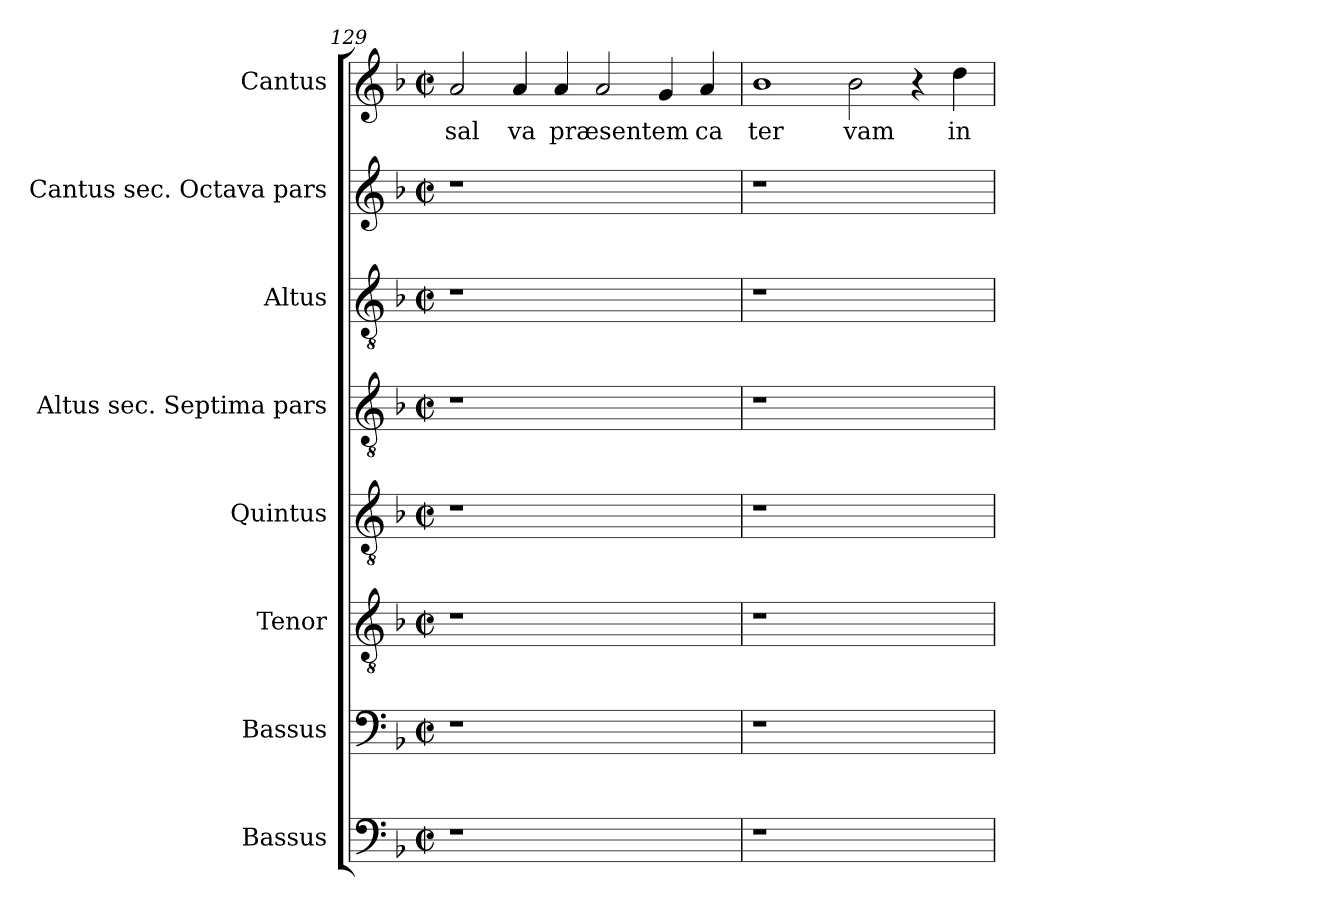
**kern	**kern	**kern	**kern	**kern	**kern	**kern	**kern	**text
*part8	*part7	*part6	*part5	*part4	*part3	*part2	*part1	*part1
*staff8	*staff7	*staff6	*staff5	*staff4	*staff3	*staff2	*staff1	*staff1
*I"Bassus	*I"Bassus	*I"Tenor	*I"Quintus	*I"Altus sec. Septima pars	*I"Altus	*I"Cantus sec. Octava pars	*I"Cantus	*
*	*I'Bassus	*I'Tenor	*I'Quintus	*	*I'Altus	*	*I'Cantus	*
*clefF4	*clefF4	*clefGv2	*clefGv2	*clefGv2	*clefGv2	*clefG2	*clefG2	*
*k[b-]	*k[b-]	*k[b-]	*k[b-]	*k[b-]	*k[b-]	*k[b-]	*k[b-]	*
*F:	*F:	*F:	*F:	*F:	*F:	*F:	*F:	*
*M2/2	*M2/2	*M2/2	*M2/2	*M2/2	*M2/2	*M2/2	*M2/2	*
*met(c|)	*met(c|)	*met(c|)	*met(c|)	*met(c|)	*met(c|)	*met(c|)	*met(c|)	*
=129	=129	=129	=129	=129	=129	=129	=129	=129
!	!	!	!	!	!	!	!	!LO:LY:b
1r	1r	1r	1r	1r	1r	1r	2a/	sal
!	!	!	!	!	!	!	!	!LO:LY:b
.	.	.	.	.	.	.	4a/	va
!	!	!	!	!	!	!	!	!LO:LY:b
.	.	.	.	.	.	.	4a/	præsentem
1ryy	1ryy	1ryy	1ryy	1ryy	1ryy	1ryy	2a/	.
.	.	.	.	.	.	.	4g/	.
!	!	!	!	!	!	!	!	!LO:LY:b
.	.	.	.	.	.	.	4a/	ca
=130	=130	=130	=130	=130	=130	=130	=130	=130
!	!	!	!	!	!	!	!	!LO:LY:b
1r	1r	1r	1r	1r	1r	1r	1b-	ter
!	!	!	!	!	!	!	!	!LO:LY:b
1ryy	1ryy	1ryy	1ryy	1ryy	1ryy	1ryy	2b-\	vam
.	.	.	.	.	.	.	4r	.
!	!	!	!	!	!	!	!	!LO:LY:b
.	.	.	.	.	.	.	4dd\	in
=	=	=	=	=	=	=	=	=
*-	*-	*-	*-	*-	*-	*-	*-	*-
